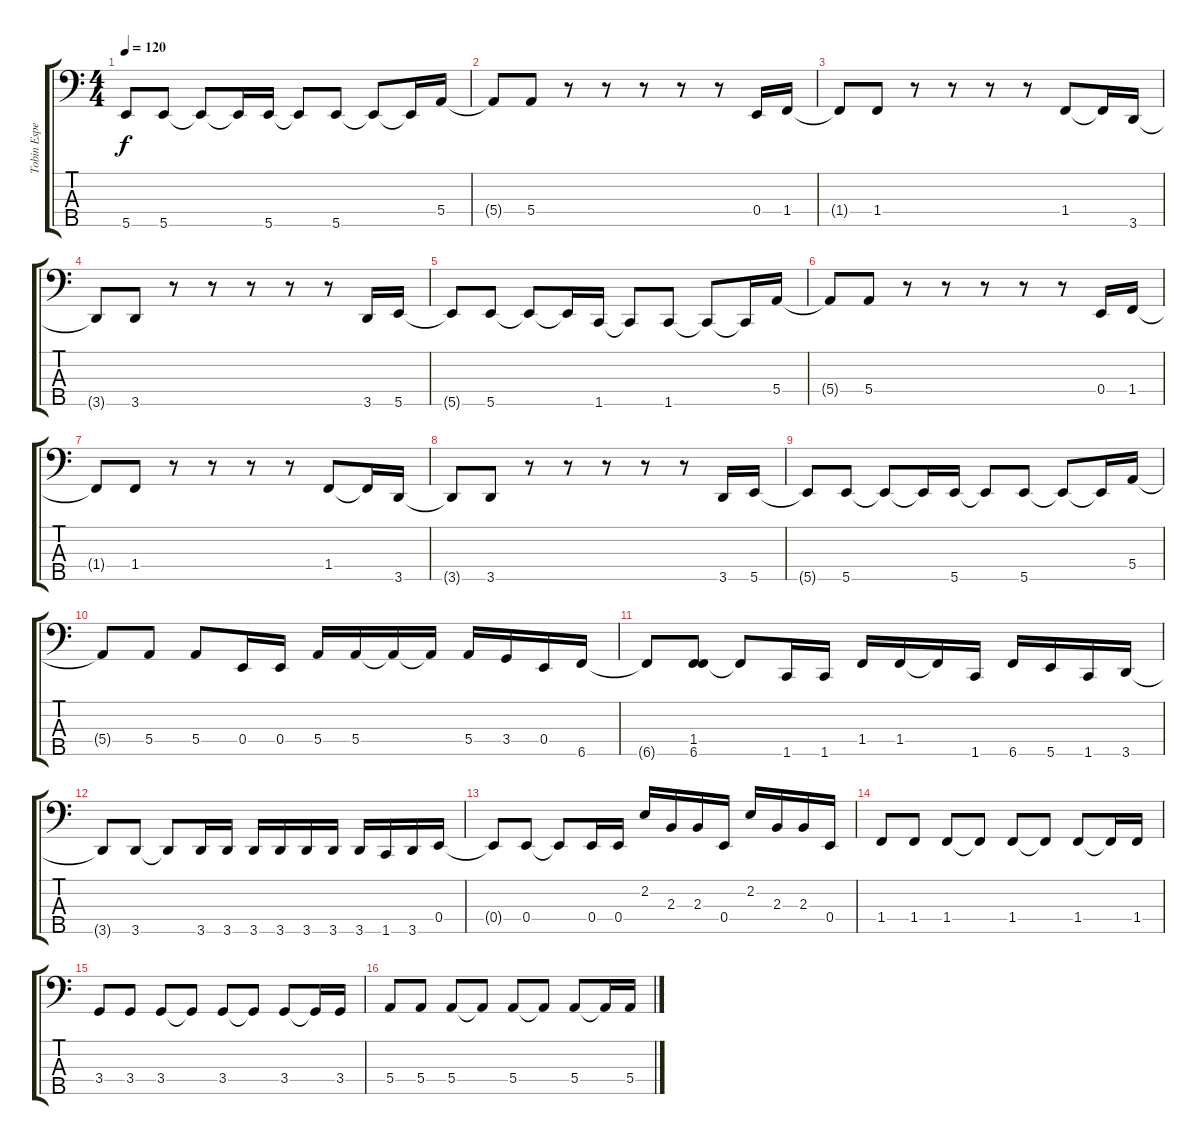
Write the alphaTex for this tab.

\track ("Tobin Esperance (Bass)" "Tobin Espe") {instrument electricbassfinger}
\staff {score tabs}
\tuning (G2 D2 A1 E1 B0) {hide}
\ts (4 4)
\tempo 120
\clef f4
\ks c
5.5{t}.8{dy f} 5.5.8 5.5{t}.8 5.5{t}.16 5.5.16 5.5{t}.8 5.5.8 5.5{t}.8 5.5{t}.16 5.4.16 |
5.4{t}.8 5.4.8 r.8 r.8 r.8 r.8 r.8 0.4.16 1.4.16 |
1.4{t}.8 1.4.8 r.8 r.8 r.8 r.8 1.4.8 1.4{t}.16 3.5.16 |
3.5{t}.8 3.5.8 r.8 r.8 r.8 r.8 r.8 3.5.16 5.5.16 |
5.5{t}.8 5.5.8 5.5{t}.8 5.5{t}.16 1.5.16 1.5{t}.8 1.5.8 1.5{t}.8 1.5{t}.16 5.4.16 |
5.4{t}.8 5.4.8 r.8 r.8 r.8 r.8 r.8 0.4.16 1.4.16 |
1.4{t}.8 1.4.8 r.8 r.8 r.8 r.8 1.4.8 1.4{t}.16 3.5.16 |
3.5{t}.8 3.5.8 r.8 r.8 r.8 r.8 r.8 3.5.16 5.5.16 |
5.5{t}.8 5.5.8 5.5{t}.8 5.5{t}.16 5.5.16 5.5{t}.8 5.5.8 5.5{t}.8 5.5{t}.16 5.4.16 |
5.4{t}.8 5.4.8 5.4.8 0.4.16 0.4.16 5.4.16 5.4.16 5.4{t}.16 5.4{t}.16 5.4.16 3.4.16 0.4.16 6.5.16 |
6.5{t}.8 (1.4 6.5).8 6.5{t}.8 1.5.16 1.5.16 1.4.16 1.4.16 1.4{t}.16 1.5.16 6.5.16 5.5.16 1.5.16 3.5.16 |
3.5{t}.8 3.5.8 3.5{t}.8 3.5.16 3.5.16 3.5.16 3.5.16 3.5.16 3.5.16 3.5.16 1.5.16 3.5.16 0.4.16 |
0.4{t}.8 0.4.8 0.4{t}.8 0.4.16 0.4.16 2.2.16 2.3.16 2.3.16 0.4.16 2.2.16 2.3.16 2.3.16 0.4.16 |
1.4.8 1.4.8 1.4.8 1.4{t}.8 1.4.8 1.4{t}.8 1.4.8 1.4{t}.16 1.4.16 |
3.4.8 3.4.8 3.4.8 3.4{t}.8 3.4.8 3.4{t}.8 3.4.8 3.4{t}.16 3.4.16 |
5.4.8 5.4.8 5.4.8 5.4{t}.8 5.4.8 5.4{t}.8 5.4.8 5.4{t}.16 5.4.16
